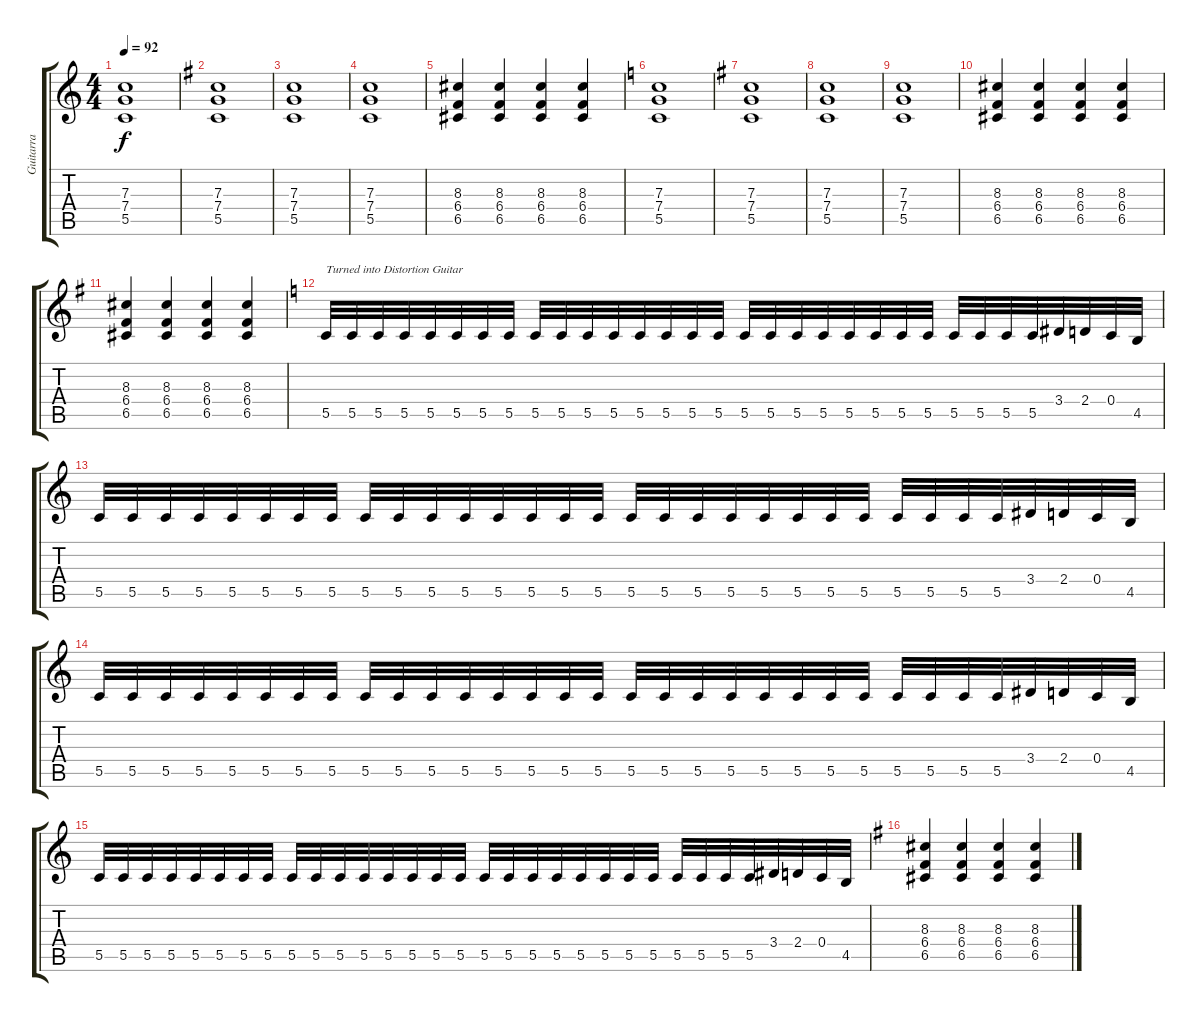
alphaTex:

\track ("Guitarra" "Guitarra") {instrument overdrivenguitar}
\staff {score tabs}
\tuning (D4 A3 F3 C3 G2 D2) {hide}
\ts (4 4)
\tempo 92
\clef g2
\ks c
(7.3 7.4 5.5).1{dy f instrument overdrivenguitar} |
\ks g
(7.3 7.4 5.5).1 |
(7.3 7.4 5.5).1 |
(7.3 7.4 5.5).1 |
(8.3 6.4 6.5).4 (8.3 6.4 6.5).4 (8.3 6.4 6.5).4 (8.3 6.4 6.5).4 |
\ks c
(7.3 7.4 5.5).1 |
\ks g
(7.3 7.4 5.5).1 |
(7.3 7.4 5.5).1 |
(7.3 7.4 5.5).1 |
(8.3 6.4 6.5).4 (8.3 6.4 6.5).4 (8.3 6.4 6.5).4 (8.3 6.4 6.5).4 |
(8.3 6.4 6.5).4 (8.3 6.4 6.5).4 (8.3 6.4 6.5).4 (8.3 6.4 6.5).4 |
\ks c
5.5.32{txt "Turned into Distortion Guitar" instrument distortionguitar} 5.5.32 5.5.32 5.5.32 5.5.32 5.5.32 5.5.32 5.5.32 5.5.32 5.5.32 5.5.32 5.5.32 5.5.32 5.5.32 5.5.32 5.5.32 5.5.32 5.5.32 5.5.32 5.5.32 5.5.32 5.5.32 5.5.32 5.5.32 5.5.32 5.5.32 5.5.32 5.5.32 3.4.32 2.4.32 0.4.32 4.5.32 |
5.5.32 5.5.32 5.5.32 5.5.32 5.5.32 5.5.32 5.5.32 5.5.32 5.5.32 5.5.32 5.5.32 5.5.32 5.5.32 5.5.32 5.5.32 5.5.32 5.5.32 5.5.32 5.5.32 5.5.32 5.5.32 5.5.32 5.5.32 5.5.32 5.5.32 5.5.32 5.5.32 5.5.32 3.4.32 2.4.32 0.4.32 4.5.32 |
5.5.32 5.5.32 5.5.32 5.5.32 5.5.32 5.5.32 5.5.32 5.5.32 5.5.32 5.5.32 5.5.32 5.5.32 5.5.32 5.5.32 5.5.32 5.5.32 5.5.32 5.5.32 5.5.32 5.5.32 5.5.32 5.5.32 5.5.32 5.5.32 5.5.32 5.5.32 5.5.32 5.5.32 3.4.32 2.4.32 0.4.32 4.5.32 |
5.5.32 5.5.32 5.5.32 5.5.32 5.5.32 5.5.32 5.5.32 5.5.32 5.5.32 5.5.32 5.5.32 5.5.32 5.5.32 5.5.32 5.5.32 5.5.32 5.5.32 5.5.32 5.5.32 5.5.32 5.5.32 5.5.32 5.5.32 5.5.32 5.5.32 5.5.32 5.5.32 5.5.32 3.4.32 2.4.32 0.4.32 4.5.32 |
\ks g
(8.3 6.4 6.5).4 (8.3 6.4 6.5).4 (8.3 6.4 6.5).4 (8.3 6.4 6.5).4
